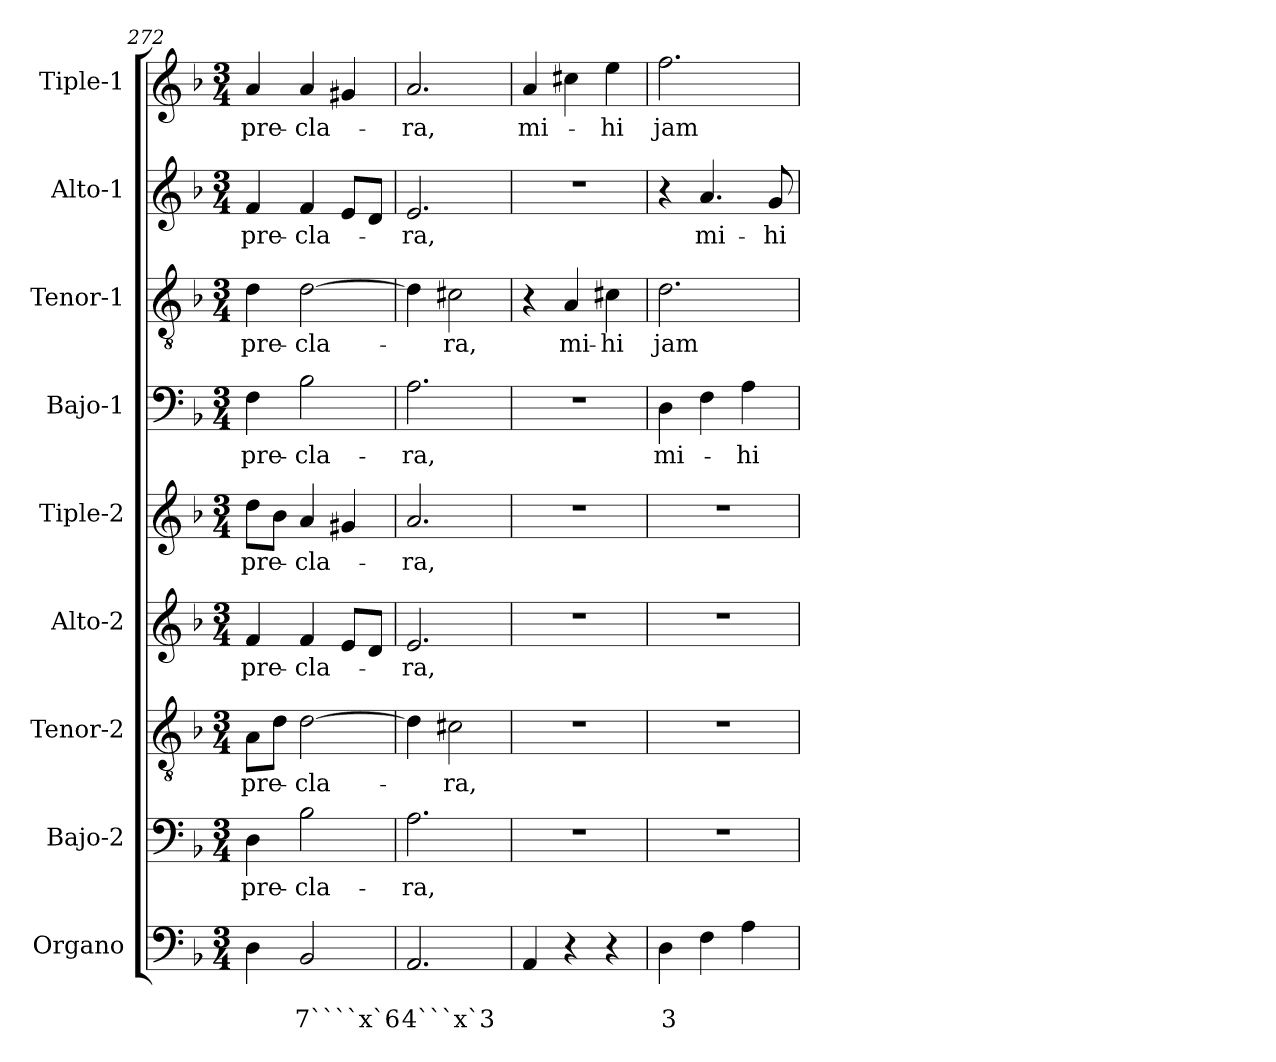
**kern	**text	**text	**kern	**text	**kern	**text	**kern	**text	**kern	**text	**kern	**text	**kern	**text	**kern	**text	**kern	**text
*part9	*part9	*part9	*part8	*part8	*part7	*part7	*part6	*part6	*part5	*part5	*part4	*part4	*part3	*part3	*part2	*part2	*part1	*part1
*staff9	*staff9	*staff9	*staff8	*staff8	*staff7	*staff7	*staff6	*staff6	*staff5	*staff5	*staff4	*staff4	*staff3	*staff3	*staff2	*staff2	*staff1	*staff1
*I"Organo	*	*	*I"Bajo-2	*	*I"Tenor-2	*	*I"Alto-2	*	*I"Tiple-2	*	*I"Bajo-1	*	*I"Tenor-1	*	*I"Alto-1	*	*I"Tiple-1	*
*	*	*	*I'B-2	*	*I'T-2	*	*I'A-2	*	*	*	*I'B1	*	*I'T1	*	*I'A1	*	*	*
*clefF4	*	*	*clefF4	*	*clefGv2	*	*clefG2	*	*clefG2	*	*clefF4	*	*clefGv2	*	*clefG2	*	*clefG2	*
*k[b-]	*	*	*k[b-]	*	*k[b-]	*	*k[b-]	*	*k[b-]	*	*k[b-]	*	*k[b-]	*	*k[b-]	*	*k[b-]	*
*F:	*	*	*F:	*	*F:	*	*F:	*	*F:	*	*F:	*	*F:	*	*F:	*	*F:	*
*M3/4	*	*	*M3/4	*	*M3/4	*	*M3/4	*	*M3/4	*	*M3/4	*	*M3/4	*	*M3/4	*	*M3/4	*
=272	=272	=272	=272	=272	=272	=272	=272	=272	=272	=272	=272	=272	=272	=272	=272	=272	=272	=272
!	!	!	!	!LO:LY:b	!	!	!	!	!	!	!	!	!	!	!	!	!	!
!	!	!	!	!	!	!LO:LY:b	!	!	!	!	!	!	!	!	!	!	!	!
!	!	!	!	!	!	!	!	!LO:LY:b	!	!	!	!	!	!	!	!	!	!
!	!	!	!	!	!	!	!	!	!	!LO:LY:b	!	!	!	!	!	!	!	!
!	!	!	!	!	!	!	!	!	!	!	!	!LO:LY:b	!	!	!	!	!	!
!	!	!	!	!	!	!	!	!	!	!	!	!	!	!LO:LY:b	!	!	!	!
!	!	!	!	!	!	!	!	!	!	!	!	!	!	!	!	!LO:LY:b	!	!
!	!	!	!	!	!	!	!	!	!	!	!	!	!	!	!	!	!	!LO:LY:b
4D\	.	.	4D\	pre-	8A\L	pre-	4f/	pre-	8dd\L	pre-	4F\	pre-	4d\	pre-	4f/	pre-	4a/	pre-
.	.	.	.	.	8d\J	.	.	.	8b-\J	.	.	.	.	.	.	.	.	.
!	!	!LO:LY:b	!	!	!	!	!	!	!	!	!	!	!	!	!	!	!	!
!	!	!	!	!LO:LY:b	!	!	!	!	!	!	!	!	!	!	!	!	!	!
!	!	!	!	!	!	!LO:LY:b	!	!	!	!	!	!	!	!	!	!	!	!
!	!	!	!	!	!	!	!	!LO:LY:b	!	!	!	!	!	!	!	!	!	!
!	!	!	!	!	!	!	!	!	!	!LO:LY:b	!	!	!	!	!	!	!	!
!	!	!	!	!	!	!	!	!	!	!	!	!LO:LY:b	!	!	!	!	!	!
!	!	!	!	!	!	!	!	!	!	!	!	!	!	!LO:LY:b	!	!	!	!
!	!	!	!	!	!	!	!	!	!	!	!	!	!	!	!	!LO:LY:b	!	!
!	!	!	!	!	!	!	!	!	!	!	!	!	!	!	!	!	!	!LO:LY:b
2BB-/	.	7````x`6	2B-\	-cla-	[2d\	-cla-	4f/	-cla-	4a/	-cla-	2B-\	-cla-	[2d\	-cla-	4f/	-cla-	4a/	-cla-
.	.	.	.	.	.	.	8e/L	.	4g#X/	.	.	.	.	.	8e/L	.	4g#X/	.
.	.	.	.	.	.	.	8d/J	.	.	.	.	.	.	.	8d/J	.	.	.
=273	=273	=273	=273	=273	=273	=273	=273	=273	=273	=273	=273	=273	=273	=273	=273	=273	=273	=273
!	!	!LO:LY:b	!	!	!	!	!	!	!	!	!	!	!	!	!	!	!	!
!	!	!	!	!LO:LY:b	!	!	!	!	!	!	!	!	!	!	!	!	!	!
!	!	!	!	!	!	!	!	!LO:LY:b	!	!	!	!	!	!	!	!	!	!
!	!	!	!	!	!	!	!	!	!	!LO:LY:b	!	!	!	!	!	!	!	!
!	!	!	!	!	!	!	!	!	!	!	!	!LO:LY:b	!	!	!	!	!	!
!	!	!	!	!	!	!	!	!	!	!	!	!	!	!	!	!LO:LY:b	!	!
!	!	!	!	!	!	!	!	!	!	!	!	!	!	!	!	!	!	!LO:LY:b
2.AA/	.	4```x`3	2.A\	-ra,	4d\]	.	2.e/	-ra,	2.a/	-ra,	2.A\	-ra,	4d\]	.	2.e/	-ra,	2.a/	-ra,
!	!	!	!	!	!	!LO:LY:b	!	!	!	!	!	!	!	!	!	!	!	!
!	!	!	!	!	!	!	!	!	!	!	!	!	!	!LO:LY:b	!	!	!	!
.	.	.	.	.	2c#X\	-ra,	.	.	.	.	.	.	2c#X\	-ra,	.	.	.	.
=274	=274	=274	=274	=274	=274	=274	=274	=274	=274	=274	=274	=274	=274	=274	=274	=274	=274	=274
!	!	!	!	!	!	!	!	!	!	!	!	!	!	!	!	!	!	!LO:LY:b
4AA/	.	.	2.r	.	2.r	.	2.r	.	2.r	.	2.r	.	4r	.	2.r	.	4a/	mi-
!	!	!	!	!	!	!	!	!	!	!	!	!	!	!LO:LY:b	!	!	!	!
4r	.	.	.	.	.	.	.	.	.	.	.	.	4A/	mi-	.	.	4cc#X\	.
!	!	!	!	!	!	!	!	!	!	!	!	!	!	!LO:LY:b	!	!	!	!
!	!	!	!	!	!	!	!	!	!	!	!	!	!	!	!	!	!	!LO:LY:b
4r	.	.	.	.	.	.	.	.	.	.	.	.	4c#X\	-hi	.	.	4ee\	-hi
!!LO:PB:g=z
=275	=275	=275	=275	=275	=275	=275	=275	=275	=275	=275	=275	=275	=275	=275	=275	=275	=275	=275
!	!	!LO:LY:b	!	!	!	!	!	!	!	!	!	!	!	!	!	!	!	!
!	!	!	!	!	!	!	!	!	!	!	!	!LO:LY:b	!	!	!	!	!	!
!	!	!	!	!	!	!	!	!	!	!	!	!	!	!LO:LY:b	!	!	!	!
!	!	!	!	!	!	!	!	!	!	!	!	!	!	!	!	!	!	!LO:LY:b
4D\	.	3	2.r	.	2.r	.	2.r	.	2.r	.	4D\	mi-	2.d\	jam	4r	.	2.ff\	jam
!	!	!	!	!	!	!	!	!	!	!	!	!	!	!	!	!LO:LY:b	!	!
4F\	.	.	.	.	.	.	.	.	.	.	4F\	.	.	.	4.a/	mi-	.	.
!	!	!	!	!	!	!	!	!	!	!	!	!LO:LY:b	!	!	!	!	!	!
4A\	.	.	.	.	.	.	.	.	.	.	4A\	-hi	.	.	.	.	.	.
!	!	!	!	!	!	!	!	!	!	!	!	!	!	!	!	!LO:LY:b	!	!
.	.	.	.	.	.	.	.	.	.	.	.	.	.	.	8g/	-hi	.	.
=	=	=	=	=	=	=	=	=	=	=	=	=	=	=	=	=	=	=
*-	*-	*-	*-	*-	*-	*-	*-	*-	*-	*-	*-	*-	*-	*-	*-	*-	*-	*-
